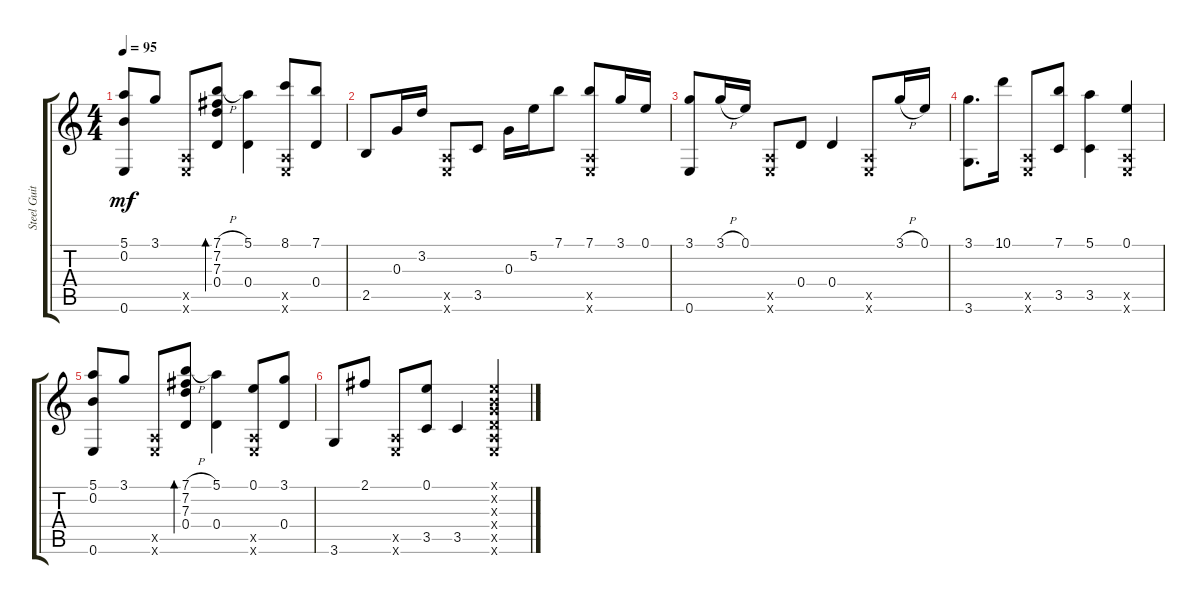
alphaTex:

\track ("Steel Guitar" "Steel Guit") {instrument acousticguitarsteel}
\staff {score tabs}
\tuning (E4 B3 G3 D3 A2 E2) {hide}
\ts (4 4)
\tempo 95
\clef g2
\ks c
(5.1 0.2 0.6).8{dy mf} 3.1.8 (0.5{x} 0.6{x}).8 (7.1{h} 7.2 7.3 0.4).8{bd 60} (5.1 0.4).4 (8.1 0.5{x} 0.6{x}).8 (7.1 0.4).8 |
2.5.8 0.3.16 3.2.16 (0.5{x} 0.6{x}).8 3.5.8 0.3.16 5.2.16 7.1.8 (7.1 0.5{x} 0.6{x}).8 3.1.16 0.1.16 |
(3.1 0.6).8 3.1{h}.16 0.1.16 (0.5{x} 0.6{x}).8 0.4.8 0.4.4 (0.5{x} 0.6{x}).8 3.1{h}.16 0.1.16 |
(3.1 3.6).8{d} 10.1.16 (0.5{x} 0.6{x}).8 (7.1 3.5).8 (5.1 3.5).4 (0.1 0.5{x} 0.6{x}).4 |
(5.1 0.2 0.6).8 3.1.8 (0.5{x} 0.6{x}).8 (7.1{h} 7.2 7.3 0.4).8{bd 60} (5.1 0.4).4 (0.1 0.5{x} 0.6{x}).8 (3.1 0.4).8 |
3.6.8 2.1.8 (0.5{x} 0.6{x}).8 (0.1 3.5).8 3.5.4 (0.1{x} 0.2{x} 0.3{x} 0.4{x} 0.5{x} 0.6{x}).4
